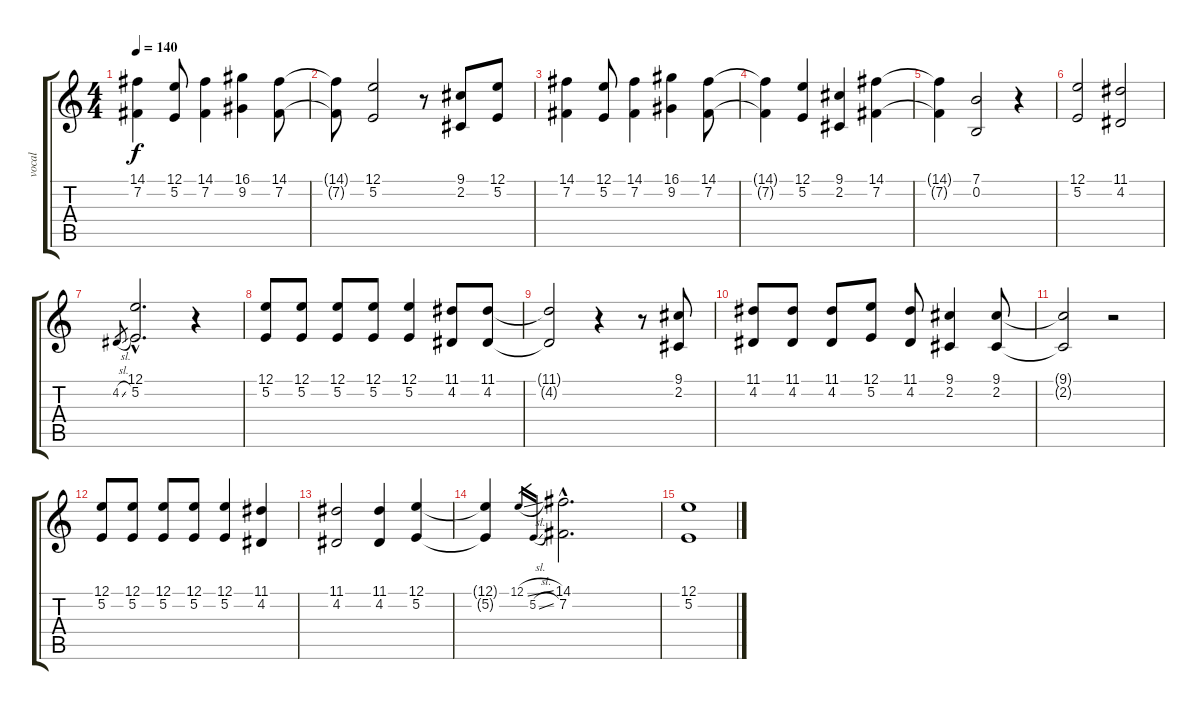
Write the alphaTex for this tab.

\track ("vocal" "vocal") {instrument violin}
\staff {score tabs}
\tuning (E4 B3 G3 D3 A2 E2) {hide}
\ts (4 4)
\tempo 140
\clef g2
\ks c
(14.1 7.2).4{dy f} (12.1 5.2).8 (14.1 7.2).4 (16.1 9.2).4 (14.1 7.2).8 |
(14.1{t} 7.2{t}).8 (12.1 5.2).2 r.8 (9.1 2.2).8 (12.1 5.2).8 |
(14.1 7.2).4 (12.1 5.2).8 (14.1 7.2).4 (16.1 9.2).4 (14.1 7.2).8 |
(14.1{t} 7.2{t}).4 (12.1 5.2).4 (9.1 2.2).4 (14.1 7.2).4 |
(14.1{t} 7.2{t}).4 (7.1 0.2).2 r.4 |
(12.1 5.2).2 (11.1 4.2).2 |
4.2{sl}.8{gr} (12.1{hac} 5.2{hac}).2{d} r.4 |
(12.1 5.2).8 (12.1 5.2).8 (12.1 5.2).8 (12.1 5.2).8 (12.1 5.2).4 (11.1 4.2).8 (11.1 4.2).8 |
(11.1{t} 4.2{t}).2 r.4 r.8 (9.1 2.2).8 |
(11.1 4.2).8 (11.1 4.2).8 (11.1 4.2).8 (12.1 5.2).8 (11.1 4.2).8 (9.1 2.2).4 (9.1 2.2).8 |
(9.1{t} 2.2{t}).2 r.2 |
(12.1 5.2).8 (12.1 5.2).8 (12.1 5.2).8 (12.1 5.2).8 (12.1 5.2).4 (11.1 4.2).4 |
(11.1 4.2).2 (11.1 4.2).4 (12.1 5.2).4 |
(12.1{t} 5.2{t}).4 12.1{sl}.16{gr} 5.2{sl}.16{gr} (14.1{hac} 7.2{hac}).2{d} |
(12.1 5.2).1
